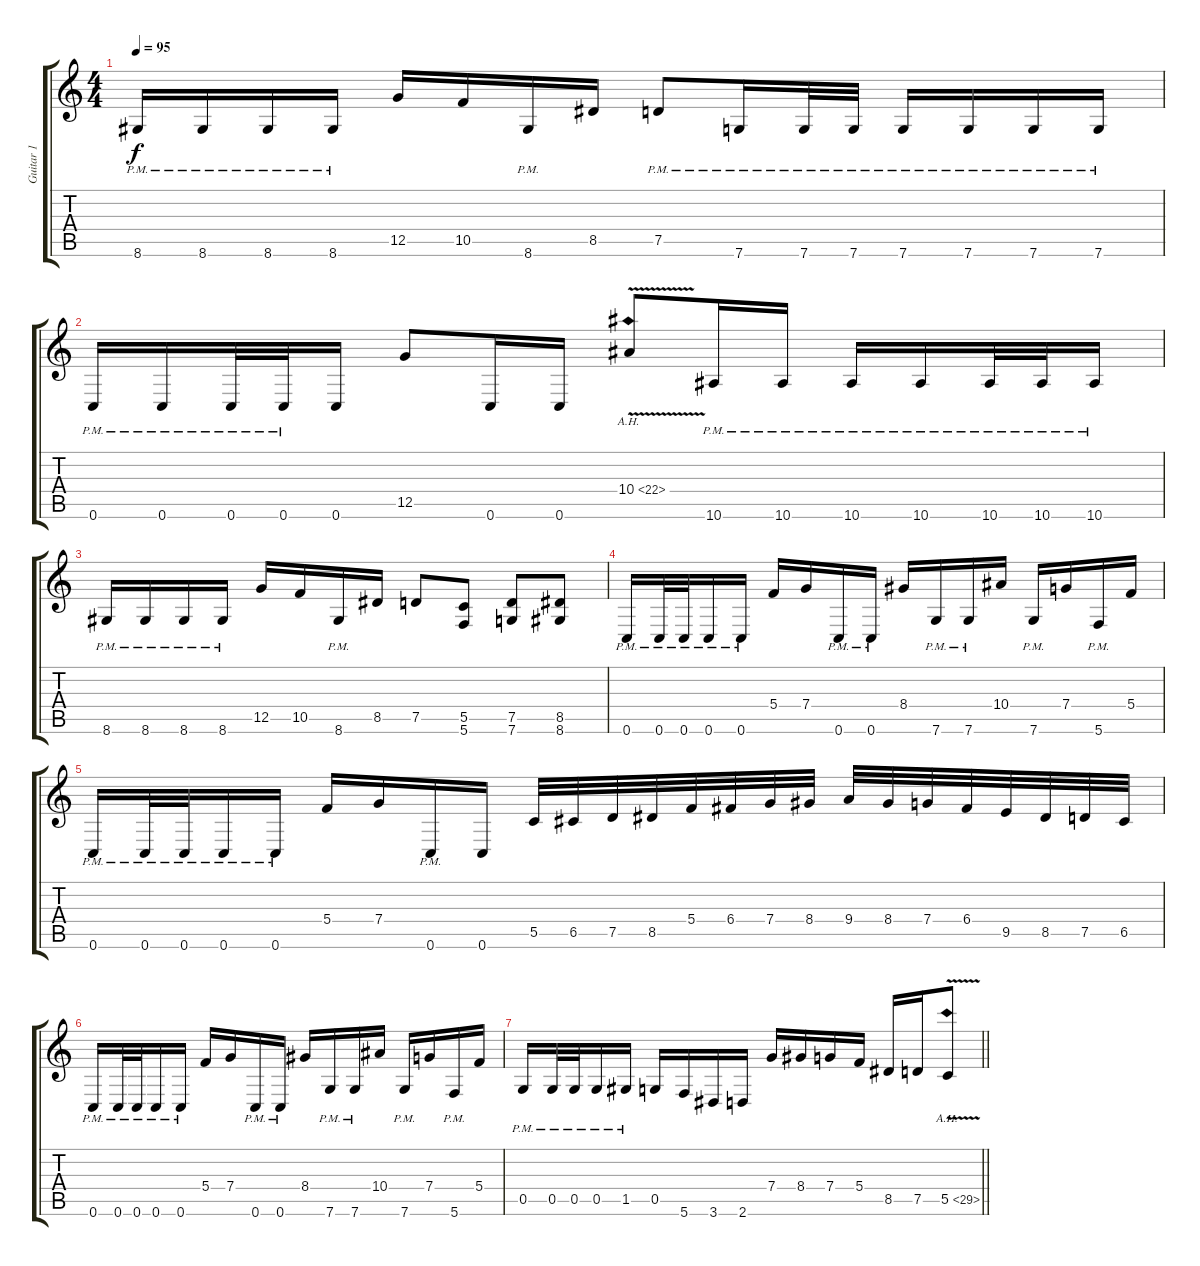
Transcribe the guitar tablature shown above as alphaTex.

\track ("Guitar 1" "Guitar 1") {instrument distortionguitar}
\staff {score tabs}
\tuning (D4 A3 F3 C3 G2 C2) {hide}
\ts (4 4)
\tempo 95
\clef g2
\ks c
8.6{pm}.16{dy f} 8.6{pm}.16 8.6{pm}.16 8.6{pm}.16 12.5.16 10.5.16 8.6{pm}.16 8.5.16 7.5{pm}.8 7.6{pm}.16 7.6{pm}.32 7.6{pm}.32 7.6{pm}.16 7.6{pm}.16 7.6{pm}.16 7.6{pm}.16 |
0.6{pm}.16 0.6{pm}.16 0.6{pm}.32 0.6{pm}.32 0.6.16 12.5.8 0.6.16 0.6.16 10.4{ah 12 v}.8 10.6{pm}.16 10.6{pm}.16 10.6{pm}.16 10.6{pm}.16 10.6{pm}.32 10.6{pm}.32 10.6{pm}.16 |
8.6{pm}.16 8.6{pm}.16 8.6{pm}.16 8.6{pm}.16 12.5.16 10.5.16 8.6{pm}.16 8.5.16 7.5.8 (5.5 5.6).8 (7.5 7.6).8 (8.5 8.6).8 |
0.6{pm}.16 0.6{pm}.32 0.6{pm}.32 0.6{pm}.16 0.6{pm}.16 5.4.16 7.4.16 0.6{pm}.16 0.6{pm}.16 8.4.16 7.6{pm}.16 7.6{pm}.16 10.4.16 7.6{pm}.16 7.4.16 5.6{pm}.16 5.4.16 |
0.6{pm}.16 0.6{pm}.32 0.6{pm}.32 0.6{pm}.16 0.6{pm}.16 5.4.16 7.4.16 0.6{pm}.16 0.6.16 5.5.32 6.5.32 7.5.32 8.5.32 5.4.32 6.4.32 7.4.32 8.4.32 9.4.32 8.4.32 7.4.32 6.4.32 9.5.32 8.5.32 7.5.32 6.5.32 |
0.6{pm}.16 0.6{pm}.32 0.6{pm}.32 0.6{pm}.16 0.6{pm}.16 5.4.16 7.4.16 0.6{pm}.16 0.6{pm}.16 8.4.16 7.6{pm}.16 7.6{pm}.16 10.4.16 7.6{pm}.16 7.4.16 5.6{pm}.16 5.4.16 |
\barLineRight lightlight
0.5{pm}.16 0.5{pm}.32 0.5{pm}.32 0.5{pm}.16 1.5{pm}.16 0.5.16 5.6.16 3.6.16 2.6.16 7.4.16 8.4.16 7.4.16 5.4.16 8.5.16 7.5.16 5.5{ah 24 v}.8
